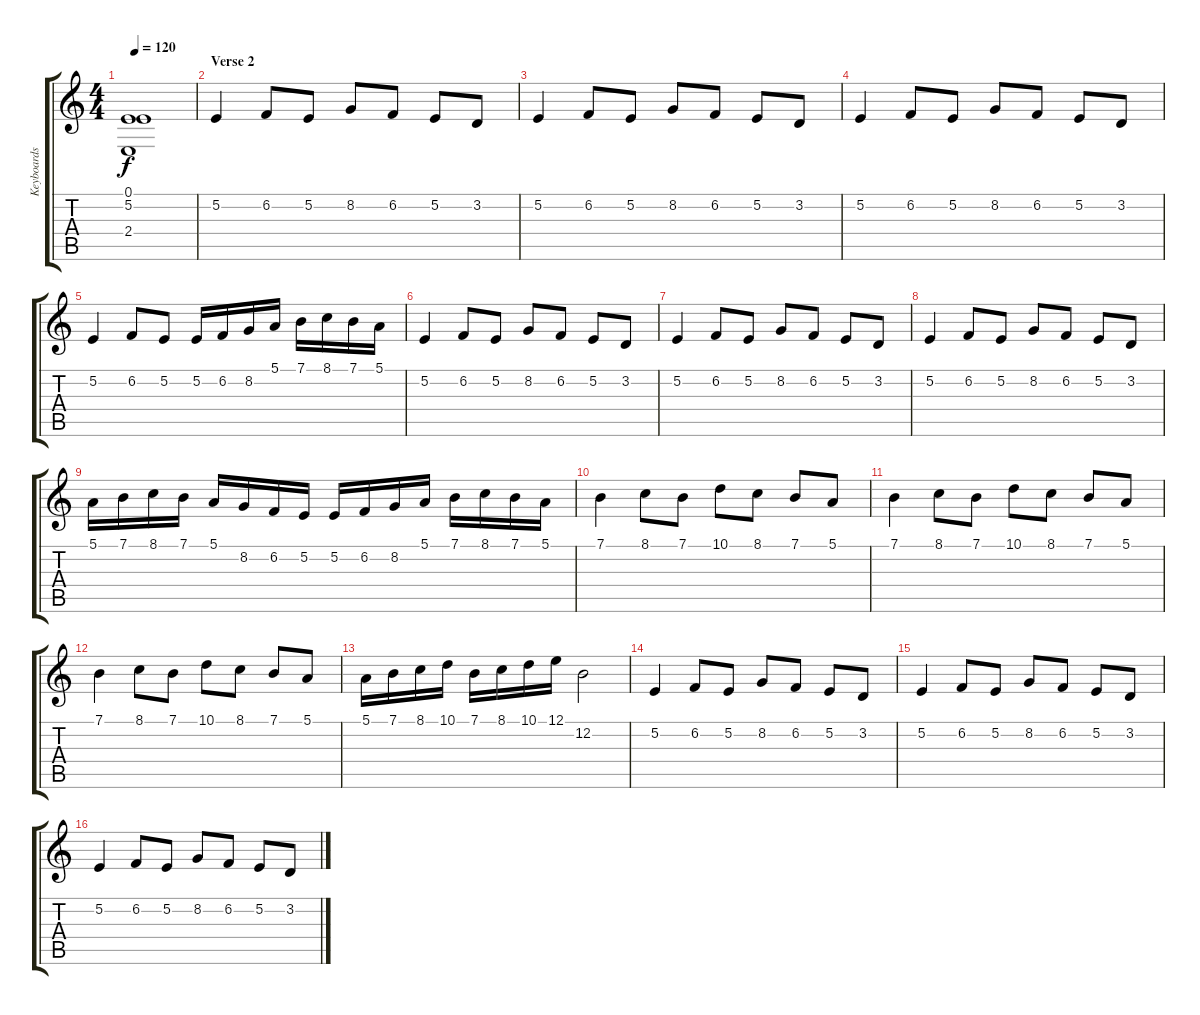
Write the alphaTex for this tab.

\track ("Keyboards" "Keyboards") {instrument choiraahs}
\staff {score tabs}
\tuning (E4 B3 G3 D3 A2 E2) {hide}
\ts (4 4)
\tempo 120
\clef g2
\ks c
(0.1 5.2 2.4).1{dy f volume 10 instrument choiraahs} |
\section ("" "Verse 2")
5.2.4{volume 12} 6.2.8 5.2.8 8.2.8 6.2.8 5.2.8 3.2.8 |
5.2.4 6.2.8 5.2.8 8.2.8 6.2.8 5.2.8 3.2.8 |
5.2.4 6.2.8 5.2.8 8.2.8 6.2.8 5.2.8 3.2.8 |
5.2.4 6.2.8 5.2.8 5.2.16 6.2.16 8.2.16 5.1.16 7.1.16 8.1.16 7.1.16 5.1.16 |
5.2.4 6.2.8 5.2.8 8.2.8 6.2.8 5.2.8 3.2.8 |
5.2.4 6.2.8 5.2.8 8.2.8 6.2.8 5.2.8 3.2.8 |
5.2.4 6.2.8 5.2.8 8.2.8 6.2.8 5.2.8 3.2.8 |
5.1.16 7.1.16 8.1.16 7.1.16 5.1.16 8.2.16 6.2.16 5.2.16 5.2.16 6.2.16 8.2.16 5.1.16 7.1.16 8.1.16 7.1.16 5.1.16 |
7.1.4 8.1.8 7.1.8 10.1.8 8.1.8 7.1.8 5.1.8 |
7.1.4 8.1.8 7.1.8 10.1.8 8.1.8 7.1.8 5.1.8 |
7.1.4 8.1.8 7.1.8 10.1.8 8.1.8 7.1.8 5.1.8 |
5.1.16 7.1.16 8.1.16 10.1.16 7.1.16 8.1.16 10.1.16 12.1.16 12.2.2 |
5.2.4 6.2.8 5.2.8 8.2.8 6.2.8 5.2.8 3.2.8 |
5.2.4 6.2.8 5.2.8 8.2.8 6.2.8 5.2.8 3.2.8 |
5.2.4 6.2.8 5.2.8 8.2.8 6.2.8 5.2.8 3.2.8
